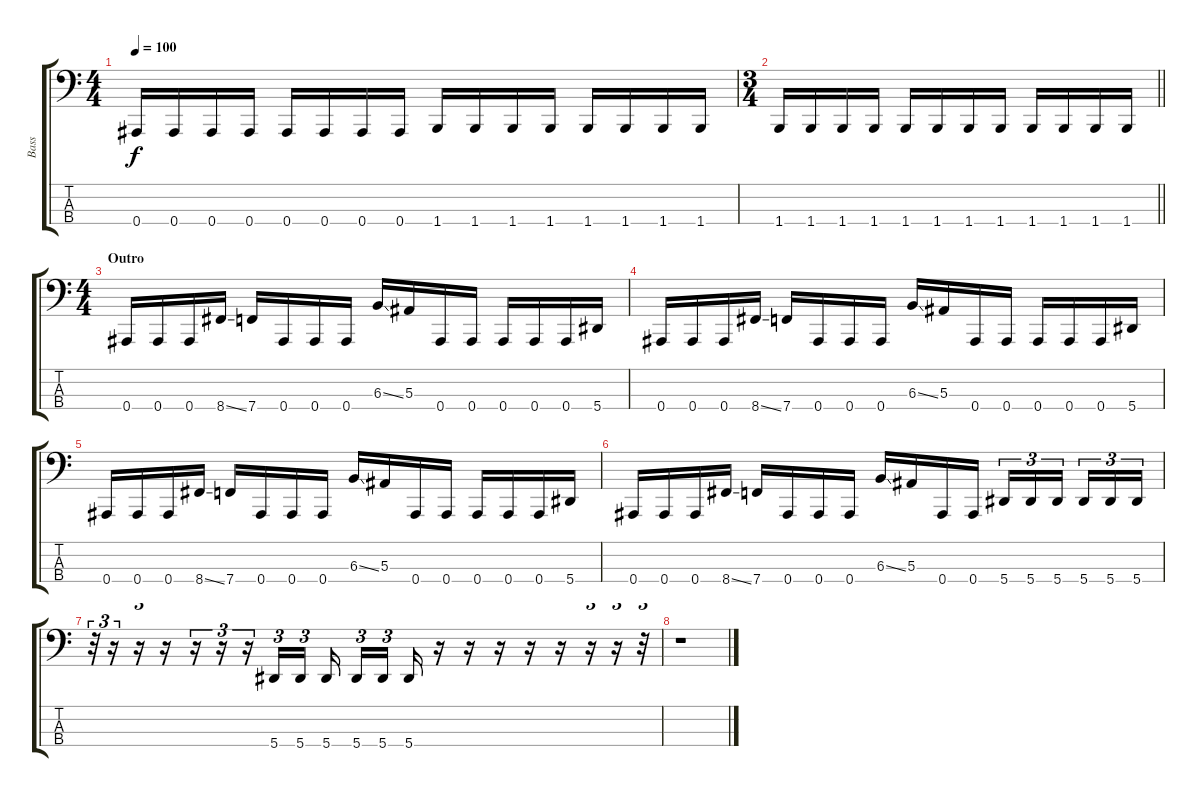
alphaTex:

\track ("Bass" "Bass") {instrument electricbassfinger}
\staff {score tabs}
\tuning (Eb2 Bb1 F1 Bb0) {hide}
\ts (4 4)
\tempo 100
\clef f4
\ks c
0.4.16{dy f} 0.4.16 0.4.16 0.4.16 0.4.16 0.4.16 0.4.16 0.4.16 1.4.16 1.4.16 1.4.16 1.4.16 1.4.16 1.4.16 1.4.16 1.4.16 |
\ts (3 4)
\barLineRight lightlight
1.4.16 1.4.16 1.4.16 1.4.16 1.4.16 1.4.16 1.4.16 1.4.16 1.4.16 1.4.16 1.4.16 1.4.16 |
\ts (4 4)
\section ("" "Outro")
0.4.16 0.4.16 0.4.16 8.4{ss}.16 7.4.16 0.4.16 0.4.16 0.4.16 6.3{ss}.16 5.3.16 0.4.16 0.4.16 0.4.16 0.4.16 0.4.16 5.4.16 |
0.4.16 0.4.16 0.4.16 8.4{ss}.16 7.4.16 0.4.16 0.4.16 0.4.16 6.3{ss}.16 5.3.16 0.4.16 0.4.16 0.4.16 0.4.16 0.4.16 5.4.16 |
0.4.16 0.4.16 0.4.16 8.4{ss}.16 7.4.16 0.4.16 0.4.16 0.4.16 6.3{ss}.16 5.3.16 0.4.16 0.4.16 0.4.16 0.4.16 0.4.16 5.4.16 |
0.4.16 0.4.16 0.4.16 8.4{ss}.16 7.4.16 0.4.16 0.4.16 0.4.16 6.3{ss}.16 5.3.16 0.4.16 0.4.16 5.4.16{tu (3 2)} 5.4.16{tu (3 2)} 5.4.16{tu (3 2) beam splitsecondary} 5.4.16{tu (3 2)} 5.4.16{tu (3 2)} 5.4.16{tu (3 2)} |
r.32{tu (3 2)} r.16{tu (3 2)} r.16{tu (3 2)} r.16 r.16{tu (3 2)} r.16{tu (3 2)} r.16{tu (3 2)} 5.4.16{tu (3 2)} 5.4.16{tu (3 2) beam splitsecondary} 5.4.16{beam splitsecondary} 5.4.16{tu (3 2)} 5.4.16{tu (3 2)} 5.4.16 r.16 r.16 r.16 r.16 r.16 r.16{tu (3 2)} r.16{tu (3 2)} r.32{tu (3 2)} |
r.1
